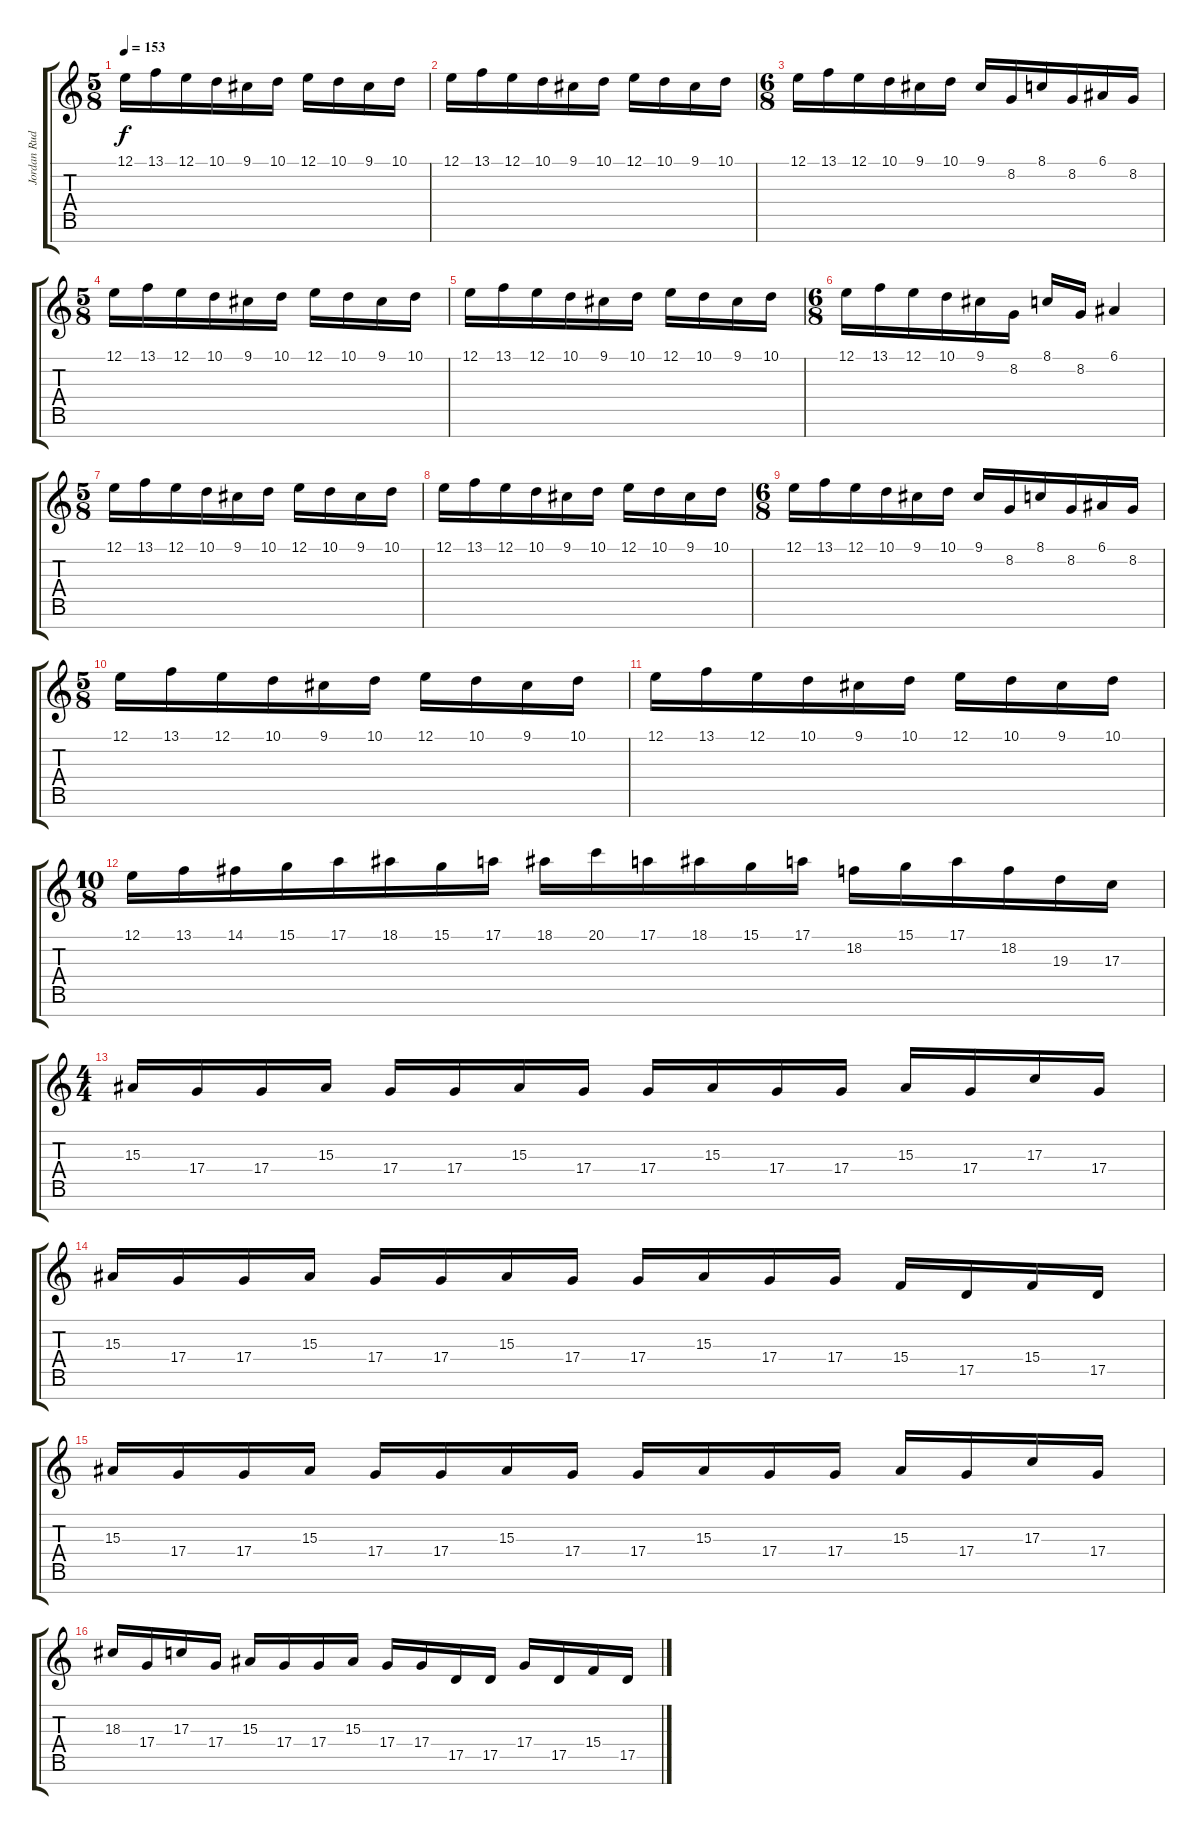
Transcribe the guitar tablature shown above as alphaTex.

\track ("Jordan Rudess Lead 1" "Jordan Rud") {instrument lead2sawtooth}
\staff {score tabs}
\tuning (E4 B3 G3 D3 A2 E2 B1) {hide}
\ts (5 8)
\tempo 153
\clef g2
\ks c
12.1.16{dy f} 13.1.16 12.1.16 10.1.16 9.1.16 10.1.16 12.1.16 10.1.16 9.1.16 10.1.16 |
12.1.16 13.1.16 12.1.16 10.1.16 9.1.16 10.1.16 12.1.16 10.1.16 9.1.16 10.1.16 |
\ts (6 8)
12.1.16 13.1.16 12.1.16 10.1.16 9.1.16 10.1.16 9.1.16 8.2.16 8.1.16 8.2.16 6.1.16 8.2.16 |
\ts (5 8)
12.1.16 13.1.16 12.1.16 10.1.16 9.1.16 10.1.16 12.1.16 10.1.16 9.1.16 10.1.16 |
12.1.16 13.1.16 12.1.16 10.1.16 9.1.16 10.1.16 12.1.16 10.1.16 9.1.16 10.1.16 |
\ts (6 8)
12.1.16 13.1.16 12.1.16 10.1.16 9.1.16 8.2.16 8.1.16 8.2.16 6.1.4 |
\ts (5 8)
12.1.16 13.1.16 12.1.16 10.1.16 9.1.16 10.1.16 12.1.16 10.1.16 9.1.16 10.1.16 |
12.1.16 13.1.16 12.1.16 10.1.16 9.1.16 10.1.16 12.1.16 10.1.16 9.1.16 10.1.16 |
\ts (6 8)
12.1.16 13.1.16 12.1.16 10.1.16 9.1.16 10.1.16 9.1.16 8.2.16 8.1.16 8.2.16 6.1.16 8.2.16 |
\ts (5 8)
12.1.16 13.1.16 12.1.16 10.1.16 9.1.16 10.1.16 12.1.16 10.1.16 9.1.16 10.1.16 |
12.1.16 13.1.16 12.1.16 10.1.16 9.1.16 10.1.16 12.1.16 10.1.16 9.1.16 10.1.16 |
\ts (10 8)
12.1.16 13.1.16 14.1.16 15.1.16 17.1.16 18.1.16 15.1.16 17.1.16 18.1.16 20.1.16 17.1.16 18.1.16 15.1.16 17.1.16 18.2.16 15.1.16 17.1.16 18.2.16 19.3.16 17.3.16 |
\ts (4 4)
15.3.16 17.4.16 17.4.16 15.3.16 17.4.16 17.4.16 15.3.16 17.4.16 17.4.16 15.3.16 17.4.16 17.4.16 15.3.16 17.4.16 17.3.16 17.4.16 |
15.3.16 17.4.16 17.4.16 15.3.16 17.4.16 17.4.16 15.3.16 17.4.16 17.4.16 15.3.16 17.4.16 17.4.16 15.4.16 17.5.16 15.4.16 17.5.16 |
15.3.16 17.4.16 17.4.16 15.3.16 17.4.16 17.4.16 15.3.16 17.4.16 17.4.16 15.3.16 17.4.16 17.4.16 15.3.16 17.4.16 17.3.16 17.4.16 |
18.3.16 17.4.16 17.3.16 17.4.16 15.3.16 17.4.16 17.4.16 15.3.16 17.4.16 17.4.16 17.5.16 17.5.16 17.4.16 17.5.16 15.4.16 17.5.16
